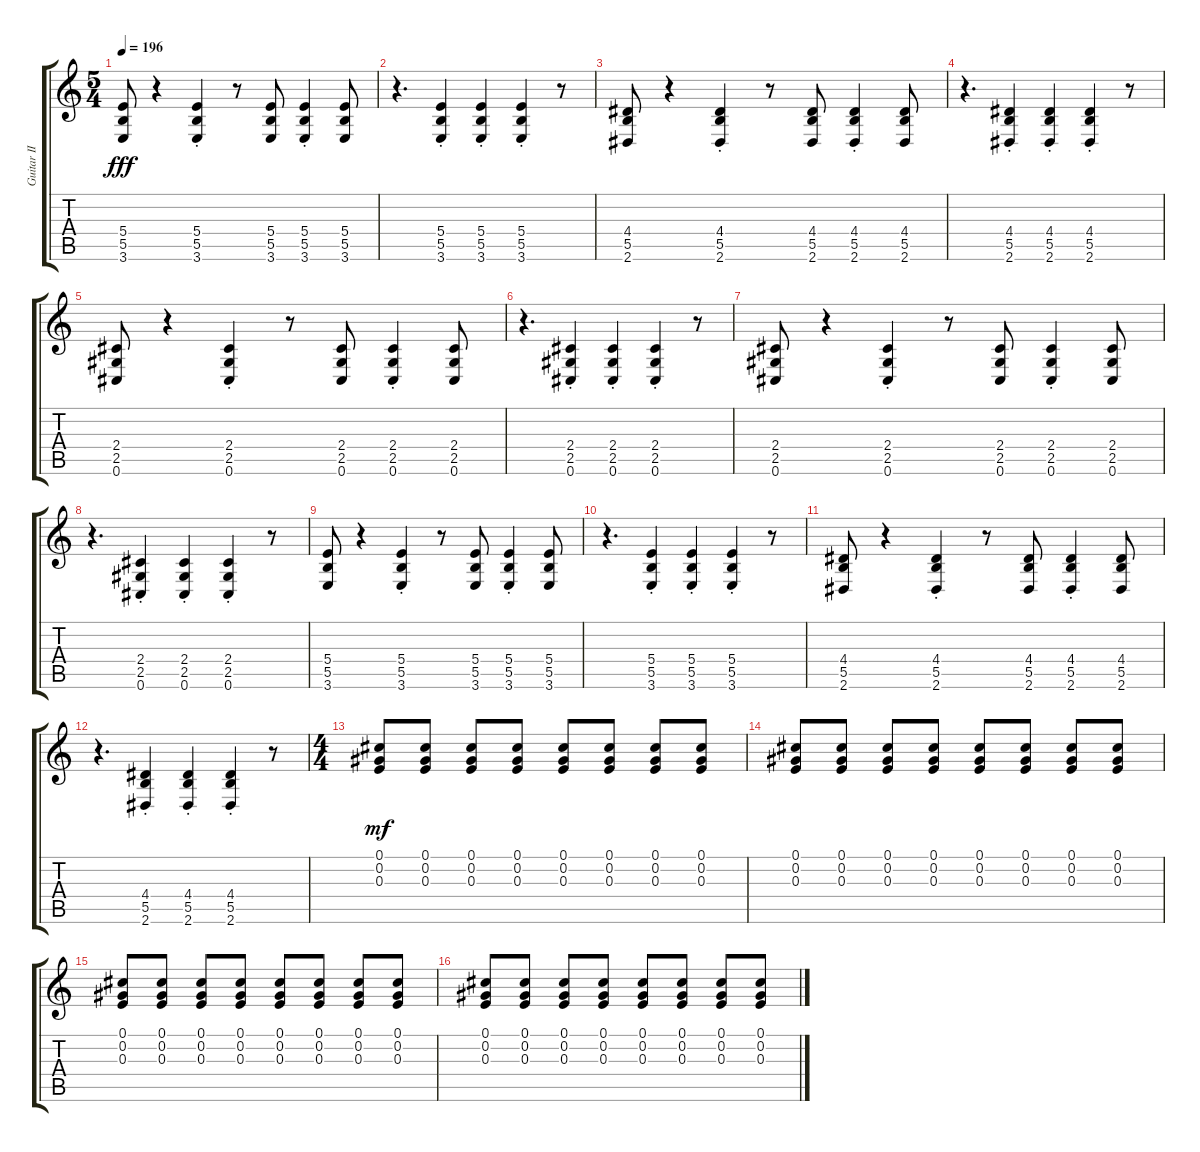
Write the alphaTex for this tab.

\track ("Guitar II" "Guitar II") {instrument distortionguitar}
\staff {score tabs}
\tuning (Db4 Ab3 E3 B2 Gb2 Db2) {hide}
\ts (5 4)
\tempo 196
\clef g2
\ks c
(5.4 5.5 3.6).8{dy fff} r.4 (5.4{st} 5.5{st} 3.6{st}).4 r.8 (5.4 5.5 3.6).8 (5.4{st} 5.5{st} 3.6{st}).4 (5.4 5.5 3.6).8 |
r.4{d} (5.4{st} 5.5{st} 3.6{st}).4 (5.4{st} 5.5{st} 3.6{st}).4 (5.4{st} 5.5{st} 3.6{st}).4 r.8 |
(4.4 5.5 2.6).8 r.4 (4.4{st} 5.5{st} 2.6{st}).4 r.8 (4.4 5.5 2.6).8 (4.4{st} 5.5{st} 2.6{st}).4 (4.4 5.5 2.6).8 |
r.4{d} (4.4{st} 5.5{st} 2.6{st}).4 (4.4{st} 5.5{st} 2.6{st}).4 (4.4{st} 5.5{st} 2.6{st}).4 r.8 |
(2.4 2.5 0.6).8 r.4 (2.4{st} 2.5{st} 0.6{st}).4 r.8 (2.4 2.5 0.6).8 (2.4{st} 2.5{st} 0.6{st}).4 (2.4 2.5 0.6).8 |
r.4{d} (2.4{st} 2.5{st} 0.6{st}).4 (2.4{st} 2.5{st} 0.6{st}).4 (2.4{st} 2.5{st} 0.6{st}).4 r.8 |
(2.4 2.5 0.6).8 r.4 (2.4{st} 2.5{st} 0.6{st}).4 r.8 (2.4 2.5 0.6).8 (2.4{st} 2.5{st} 0.6{st}).4 (2.4 2.5 0.6).8 |
r.4{d} (2.4{st} 2.5{st} 0.6{st}).4 (2.4{st} 2.5{st} 0.6{st}).4 (2.4{st} 2.5{st} 0.6{st}).4 r.8 |
(5.4 5.5 3.6).8 r.4 (5.4{st} 5.5{st} 3.6{st}).4 r.8 (5.4 5.5 3.6).8 (5.4{st} 5.5{st} 3.6{st}).4 (5.4 5.5 3.6).8 |
r.4{d} (5.4{st} 5.5{st} 3.6{st}).4 (5.4{st} 5.5{st} 3.6{st}).4 (5.4{st} 5.5{st} 3.6{st}).4 r.8 |
(4.4 5.5 2.6).8 r.4 (4.4{st} 5.5{st} 2.6{st}).4 r.8 (4.4 5.5 2.6).8 (4.4{st} 5.5{st} 2.6{st}).4 (4.4 5.5 2.6).8 |
r.4{d} (4.4{st} 5.5{st} 2.6{st}).4 (4.4{st} 5.5{st} 2.6{st}).4 (4.4{st} 5.5{st} 2.6{st}).4 r.8 |
\ts (4 4)
(0.1 0.2 0.3).8{dy mf} (0.1 0.2 0.3).8 (0.1 0.2 0.3).8 (0.1 0.2 0.3).8 (0.1 0.2 0.3).8 (0.1 0.2 0.3).8 (0.1 0.2 0.3).8 (0.1 0.2 0.3).8 |
(0.1 0.2 0.3).8 (0.1 0.2 0.3).8 (0.1 0.2 0.3).8 (0.1 0.2 0.3).8 (0.1 0.2 0.3).8 (0.1 0.2 0.3).8 (0.1 0.2 0.3).8 (0.1 0.2 0.3).8 |
(0.1 0.2 0.3).8 (0.1 0.2 0.3).8 (0.1 0.2 0.3).8 (0.1 0.2 0.3).8 (0.1 0.2 0.3).8 (0.1 0.2 0.3).8 (0.1 0.2 0.3).8 (0.1 0.2 0.3).8 |
(0.1 0.2 0.3).8 (0.1 0.2 0.3).8 (0.1 0.2 0.3).8 (0.1 0.2 0.3).8 (0.1 0.2 0.3).8 (0.1 0.2 0.3).8 (0.1 0.2 0.3).8 (0.1 0.2 0.3).8
